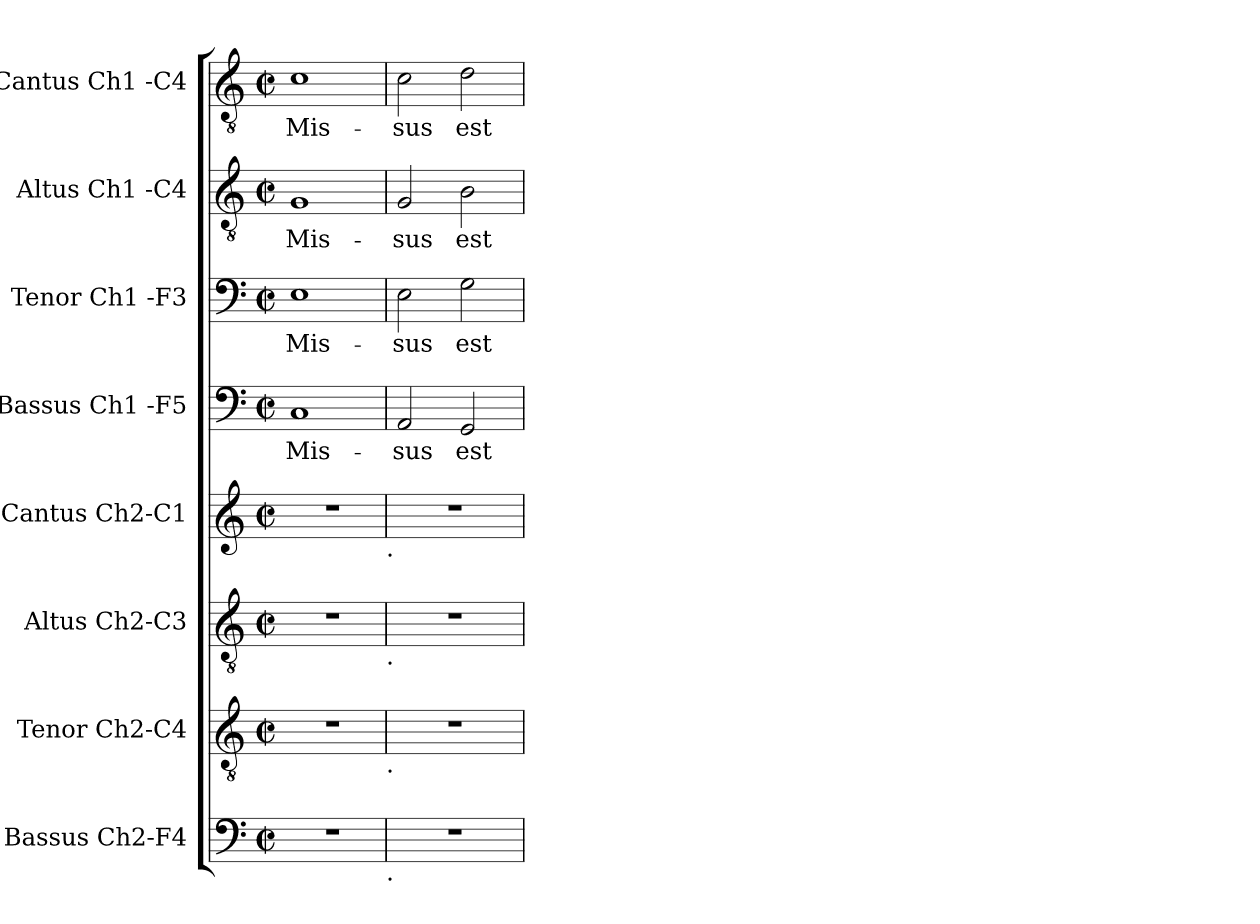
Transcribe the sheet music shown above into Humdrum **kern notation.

**kern	**kern	**kern	**kern	**kern	**text	**kern	**text	**kern	**text	**kern	**text
*part8	*part7	*part6	*part5	*part4	*part4	*part3	*part3	*part2	*part2	*part1	*part1
*staff8	*staff7	*staff6	*staff5	*staff4	*staff4	*staff3	*staff3	*staff2	*staff2	*staff1	*staff1
*I"Bassus Ch2-F4	*I"Tenor Ch2-C4	*I"Altus Ch2-C3	*I"Cantus Ch2-C1	*I"Bassus Ch1 -F5	*	*I"Tenor Ch1 -F3	*	*I"Altus Ch1 -C4	*	*I"Cantus Ch1 -C4	*
*I'B2	*I'T2	*I'A2	*I'C2	*I'B1	*	*I'T1	*	*I'A1	*	*I'C1	*
*clefF4	*clefGv2	*clefGv2	*clefG2	*clefF4	*	*clefF4	*	*clefGv2	*	*clefGv2	*
*k[]	*k[]	*k[]	*k[]	*k[]	*	*k[]	*	*k[]	*	*k[]	*
*M2/2	*M2/2	*M2/2	*M2/2	*M2/2	*	*M2/2	*	*M2/2	*	*M2/2	*
*met(c|)	*met(c|)	*met(c|)	*met(c|)	*met(c|)	*	*met(c|)	*	*met(c|)	*	*met(c|)	*
=1	=1	=1	=1	=1	=1	=1	=1	=1	=1	=1	=1
!	!	!	!	!	!LO:LY:b	!	!LO:LY:b	!	!LO:LY:b	!	!LO:LY:b
1r	1r	1r	1r	1C	Mis-	1E	Mis-	1G	Mis-	1c	Mis-
!	!	!	!LO:TX:b:t=.	!	!	!	!	!	!	!	!
!	!	!LO:TX:b:t=.	!	!	!	!	!	!	!	!	!
!	!LO:TX:b:t=.	!	!	!	!	!	!	!	!	!	!
!LO:TX:b:t=.	!	!	!	!	!	!	!	!	!	!	!
=2	=2	=2	=2	=2	=2	=2	=2	=2	=2	=2	=2
!	!	!	!	!	!LO:LY:b	!	!LO:LY:b	!	!LO:LY:b	!	!LO:LY:b
1r	1r	1r	1r	2AA/	-sus	2E\	-sus	2G/	-sus	2c\	-sus
!	!	!	!	!	!LO:LY:b	!	!LO:LY:b	!	!LO:LY:b	!	!LO:LY:b
.	.	.	.	2GG/	est	2G\	est	2B\	est	2d\	est
=	=	=	=	=	=	=	=	=	=	=	=
*-	*-	*-	*-	*-	*-	*-	*-	*-	*-	*-	*-
